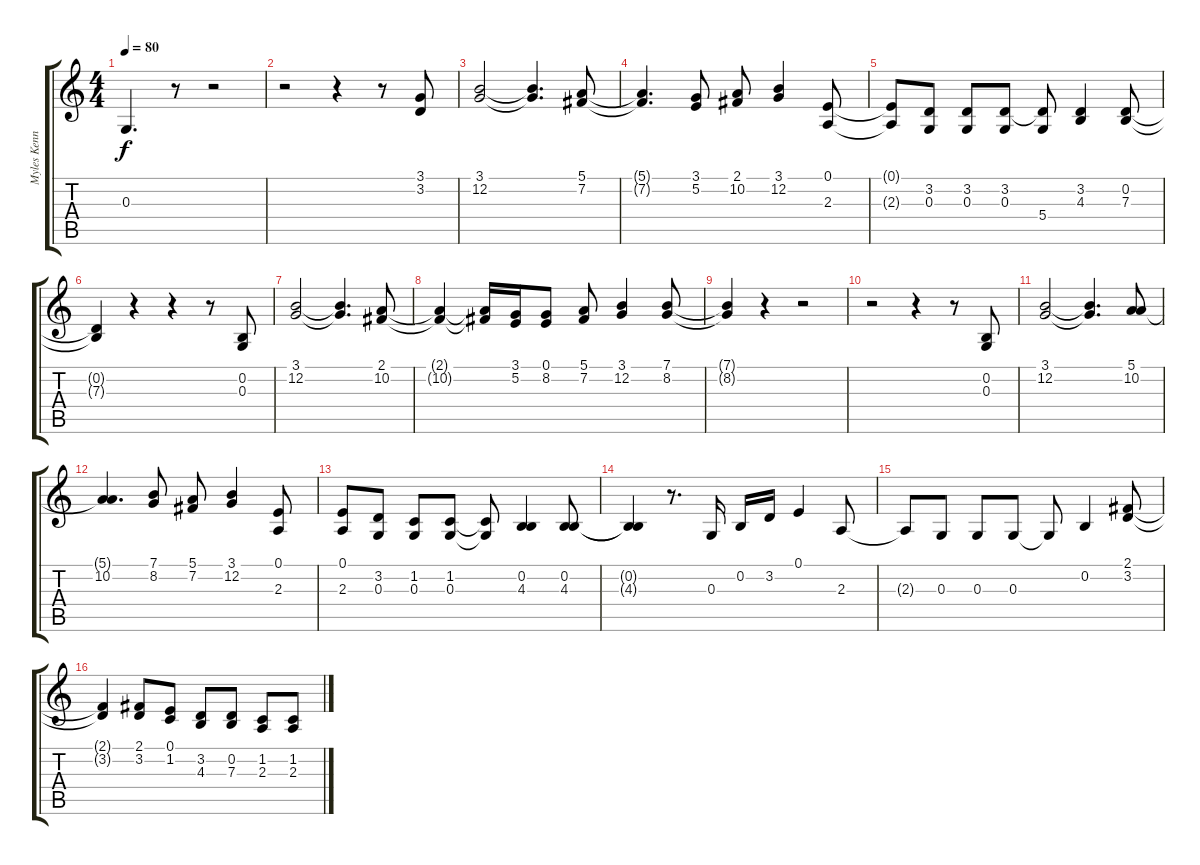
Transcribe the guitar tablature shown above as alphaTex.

\track ("Myles Kennedy Voice" "Myles Kenn") {instrument clarinet}
\staff {score tabs}
\tuning (E4 B3 G3 D3 A2 E2) {hide}
\ts (4 4)
\tempo 80
\clef g2
\ks c
0.3{t}.4{d dy f} r.8 r.2 |
r.2 r.4 r.8 (3.1 3.2).8 |
(3.1 12.2).2 (3.1{t} 12.2{t}).4{d} (5.1 7.2).8 |
(5.1{t} 7.2{t}).4{d} (3.1 5.2).8 (2.1 10.2).8 (3.1 12.2).4 (0.1 2.3).8 |
(0.1{t} 2.3{t}).8 (3.2 0.3).8 (3.2 0.3).8 (3.2 0.3).8 (3.2{t} 5.4).8 (3.2 4.3).4 (0.2 7.3).8 |
(0.2{t} 7.3{t}).4 r.4 r.4 r.8 (0.2 0.3).8 |
(3.1 12.2).2 (3.1{t} 12.2{t}).4{d} (2.1 10.2).8 |
(2.1{t} 10.2{t}).4 (2.1{t} 10.2{t}).16 (3.1 5.2).16 (0.1 8.2).8 (5.1 7.2).8 (3.1 12.2).4 (7.1 8.2).8 |
(7.1{t} 8.2{t}).4 r.4 r.2 |
r.2 r.4 r.8 (0.2 0.3).8 |
(3.1 12.2).2 (3.1{t} 12.2{t}).4{d} (5.1 10.2).8 |
(5.1{t} 10.2).4{d} (7.1 8.2).8 (5.1 7.2).8 (3.1 12.2).4 (0.1 2.3).8 |
(0.1 2.3).8 (3.2 0.3).8 (1.2 0.3).8 (1.2 0.3).8 (1.2{t} 0.3{t}).8 (0.2 4.3).4 (0.2 4.3).8 |
(0.2{t} 4.3{t}).4 r.8{d} 0.3.16 0.2.16 3.2.16 0.1.4 2.3.8 |
2.3{t}.8 0.3.8 0.3.8 0.3.8 0.3{t}.8 0.2.4 (2.1 3.2).8 |
(2.1{t} 3.2{t}).4 (2.1 3.2).8 (0.1 1.2).8 (3.2 4.3).8 (0.2 7.3).8 (1.2 2.3).8 (1.2 2.3).8
